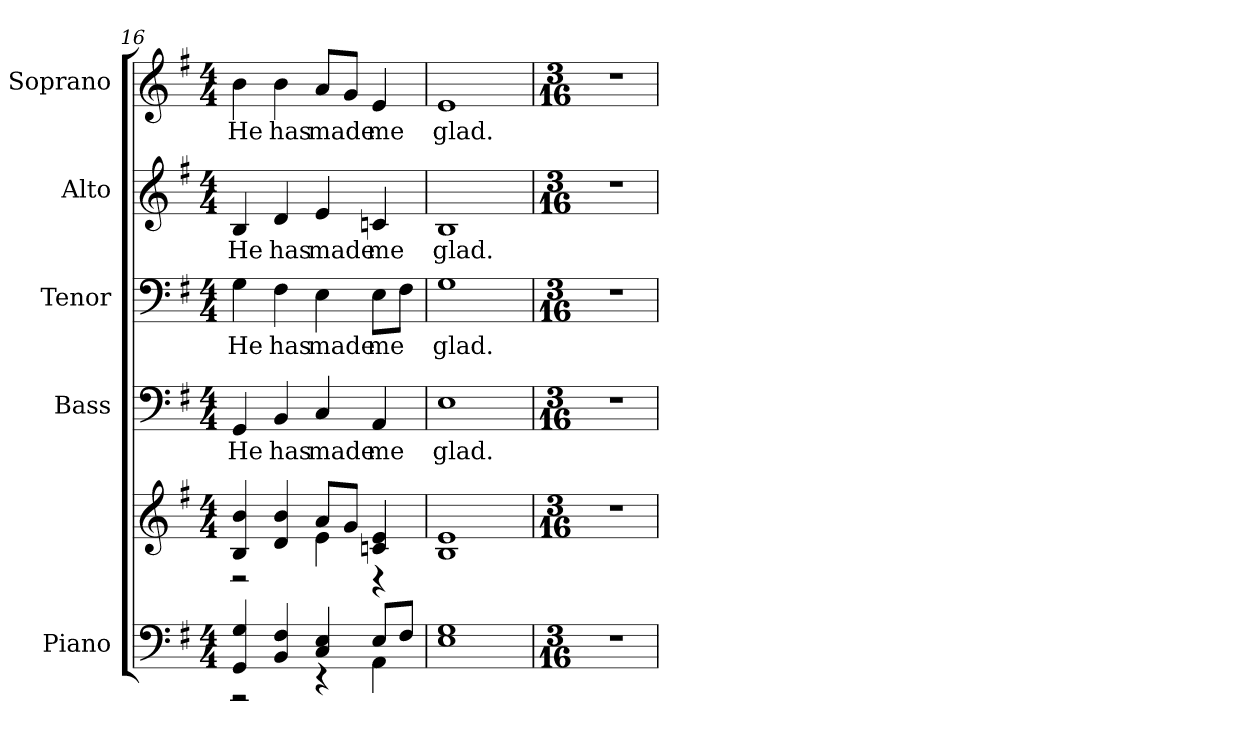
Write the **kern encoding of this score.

**kern	**kern	**kern	**text	**kern	**text	**kern	**text	**kern	**text
*part5	*part5	*part4	*part4	*part3	*part3	*part2	*part2	*part1	*part1
*staff6	*staff5	*staff4	*staff4	*staff3	*staff3	*staff2	*staff2	*staff1	*staff1
*I"Piano	*	*I"Bass	*	*I"Tenor	*	*I"Alto	*	*I"Soprano	*
*I'Pno.	*	*I'B.	*	*I'T.	*	*I'A.	*	*I'S.	*
*clefF4	*clefG2	*clefF4	*	*clefF4	*	*clefG2	*	*clefG2	*
*k[f#]	*k[f#]	*k[f#]	*	*k[f#]	*	*k[f#]	*	*k[f#]	*
*G:	*G:	*G:	*	*G:	*	*G:	*	*G:	*
*M4/4	*M4/4	*M4/4	*	*M4/4	*	*M4/4	*	*M4/4	*
=16	=16	=16	=16	=16	=16	=16	=16	=16	=16
*^	*^	*	*	*	*	*	*	*	*
!	!	!	!	!	!LO:LY:b:color=#000000	!	!	!	!	!	!
!	!	!	!	!	!	!	!LO:LY:b:color=#000000	!	!	!	!
!	!	!	!	!	!	!	!	!	!LO:LY:b:color=#000000	!	!
!	!	!	!	!	!	!	!	!	!	!	!LO:LY:b:color=#000000
4GGi/ 4Gi	2r	4Bi/ 4bi	2r	4GGi/	He	4Gi\	He	4Bi/	He	4bi\	He
!	!	!	!	!	!LO:LY:b:color=#000000	!	!	!	!	!	!
!	!	!	!	!	!	!	!LO:LY:b:color=#000000	!	!	!	!
!	!	!	!	!	!	!	!	!	!LO:LY:b:color=#000000	!	!
!	!	!	!	!	!	!	!	!	!	!	!LO:LY:b:color=#000000
4BBi/ 4F#i	.	4di/ 4bi	.	4BBi/	has	4F#i\	has	4di/	has	4bi\	has
!	!	!	!	!	!LO:LY:b:color=#000000	!	!	!	!	!	!
!	!	!	!	!	!	!	!LO:LY:b:color=#000000	!	!	!	!
!	!	!	!	!	!	!	!	!	!LO:LY:b:color=#000000	!	!
!	!	!	!	!	!	!	!	!	!	!	!LO:LY:b:color=#000000
4Ci/ 4Ei	4r	8ai/L	4ei\	4Ci/	made	4Ei\	made	4ei/	made	8ai/L	made
.	.	8gi/J	.	.	.	.	.	.	.	8gi/J	.
!	!	!	!	!	!LO:LY:b:color=#000000	!	!	!	!	!	!
!	!	!	!	!	!	!	!LO:LY:b:color=#000000	!	!	!	!
!	!	!	!	!	!	!	!	!	!LO:LY:b:color=#000000	!	!
!	!	!	!	!	!	!	!	!	!	!	!LO:LY:b:color=#000000
8Ei/L	4AAi\	4cni/ 4ei	4r	4AAi/	me	8Ei\L	me	4cni/	me	4ei/	me
8F#i/J	.	.	.	.	.	8F#i\J	.	.	.	.	.
*v	*v	*	*	*	*	*	*	*	*	*	*
*	*v	*v	*	*	*	*	*	*	*	*
!!LO:PB:g=z
=17	=17	=17	=17	=17	=17	=17	=17	=17	=17
!	!	!	!LO:LY:b:color=#000000	!	!	!	!	!	!
!	!	!	!	!	!LO:LY:b:color=#000000	!	!	!	!
!	!	!	!	!	!	!	!LO:LY:b:color=#000000	!	!
!	!	!	!	!	!	!	!	!	!LO:LY:b:color=#000000
1Ei 1Gi	1Bi 1ei	1Ei	glad.	1Gi	glad.	1Bi	glad.	1ei	glad.
=18	=18	=18	=18	=18	=18	=18	=18	=18	=18
*M3/16	*M3/16	*M3/16	*	*M3/16	*	*M3/16	*	*M3/16	*
!LO:N:vis=1	!LO:N:vis=1	!LO:N:vis=1	!	!LO:N:vis=1	!	!LO:N:vis=1	!	!LO:N:vis=1	!
8.r	8.r	8.r	.	8.r	.	8.r	.	8.r	.
=	=	=	=	=	=	=	=	=	=
*-	*-	*-	*-	*-	*-	*-	*-	*-	*-
